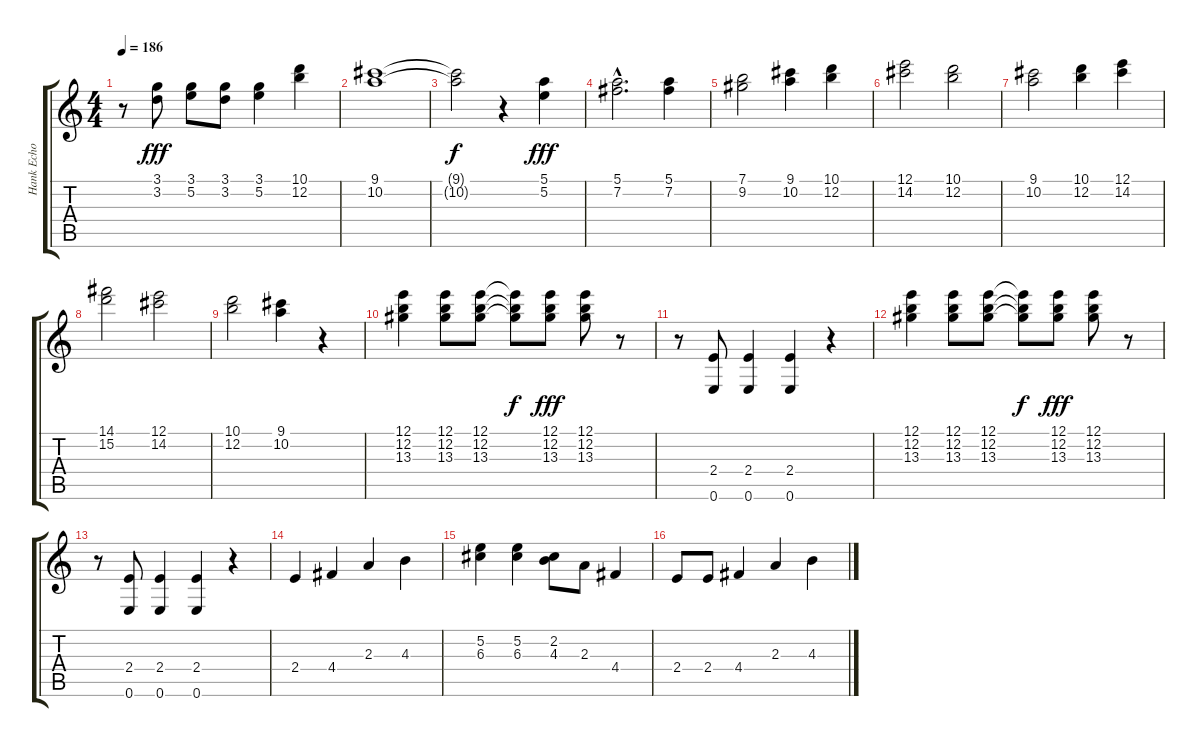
\track ("Hank Echo" "Hank Echo") {instrument overdrivenguitar}
\staff {score tabs}
\tuning (E4 B3 G3 D3 A2 E2) {hide}
\ts (4 4)
\tempo 186
\clef g2
\ks c
r.8{dy fff} (3.1 3.2).8 (3.1 5.2).8 (3.1 3.2).8 (3.1 5.2).4 (10.1 12.2).4 |
(9.1 10.2).1 |
(9.1{t} 10.2{t}).2{dy f} r.4 (5.1 5.2).4{dy fff} |
(5.1{hac} 7.2{hac}).2{d} (5.1 7.2).4 |
(7.1 9.2).2 (9.1 10.2).4 (10.1 12.2).4 |
(12.1 14.2).2 (10.1 12.2).2 |
(9.1 10.2).2 (10.1 12.2).4 (12.1 14.2).4 |
(14.1 15.2).2 (12.1 14.2).2 |
(10.1 12.2).2 (9.1 10.2).4 r.4 |
(12.1 12.2 13.3).4 (12.1 12.2 13.3).8 (12.1 12.2 13.3).8 (12.1{t} 12.2{t} 13.3{t}).8{dy f} (12.1 12.2 13.3).8{dy fff} (12.1 12.2 13.3).8 r.8 |
r.8 (2.4 0.6).8{volume 16 instrument acousticguitarsteel} (2.4 0.6).4 (2.4 0.6).4 r.4 |
(12.1 12.2 13.3).4{volume 16 instrument electricguitarjazz} (12.1 12.2 13.3).8 (12.1 12.2 13.3).8 (12.1{t} 12.2{t} 13.3{t}).8{dy f} (12.1 12.2 13.3).8{dy fff} (12.1 12.2 13.3).8 r.8 |
r.8 (2.4 0.6).8{volume 16 instrument electricguitarjazz} (2.4 0.6).4 (2.4 0.6).4 r.4 |
2.4.4{volume 16 instrument electricguitarjazz} 4.4.4 2.3.4 4.3.4 |
(5.2 6.3).4 (5.2 6.3).4 (2.2 4.3).8 2.3.8 4.4.4 |
2.4.8 2.4.8 4.4.4 2.3.4 4.3.4
